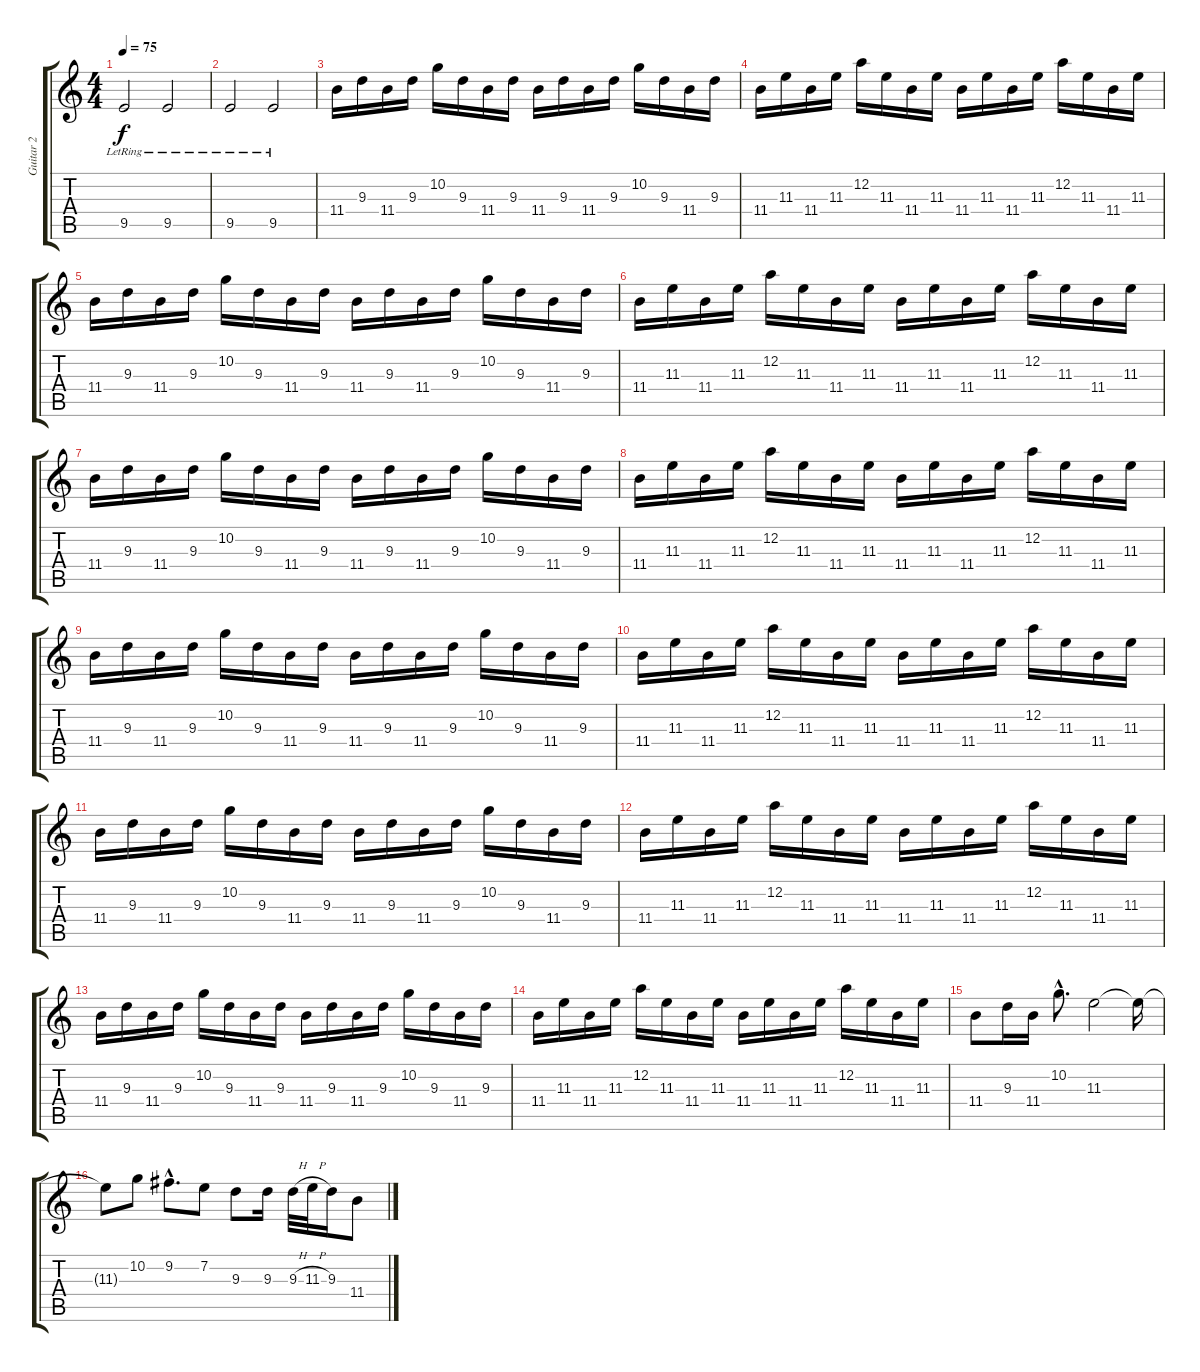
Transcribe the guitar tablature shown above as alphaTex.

\track ("Guitar 2" "Guitar 2") {instrument electricguitarclean}
\staff {score tabs}
\tuning (D4 A3 F3 C3 G2 C2) {hide}
\ts (4 4)
\tempo 75
\clef g2
\ks c
9.5{lr}.2{dy f instrument electricguitarclean} 9.5{lr}.2 |
9.5{lr}.2 9.5{lr}.2 |
11.4.16 9.3.16 11.4.16 9.3.16 10.2.16 9.3.16 11.4.16 9.3.16 11.4.16 9.3.16 11.4.16 9.3.16 10.2.16 9.3.16 11.4.16 9.3.16 |
11.4.16 11.3.16 11.4.16 11.3.16 12.2.16 11.3.16 11.4.16 11.3.16 11.4.16 11.3.16 11.4.16 11.3.16 12.2.16 11.3.16 11.4.16 11.3.16 |
11.4.16 9.3.16 11.4.16 9.3.16 10.2.16 9.3.16 11.4.16 9.3.16 11.4.16 9.3.16 11.4.16 9.3.16 10.2.16 9.3.16 11.4.16 9.3.16 |
11.4.16 11.3.16 11.4.16 11.3.16 12.2.16 11.3.16 11.4.16 11.3.16 11.4.16 11.3.16 11.4.16 11.3.16 12.2.16 11.3.16 11.4.16 11.3.16 |
11.4.16 9.3.16 11.4.16 9.3.16 10.2.16 9.3.16 11.4.16 9.3.16 11.4.16 9.3.16 11.4.16 9.3.16 10.2.16 9.3.16 11.4.16 9.3.16 |
11.4.16 11.3.16 11.4.16 11.3.16 12.2.16 11.3.16 11.4.16 11.3.16 11.4.16 11.3.16 11.4.16 11.3.16 12.2.16 11.3.16 11.4.16 11.3.16 |
11.4.16 9.3.16 11.4.16 9.3.16 10.2.16 9.3.16 11.4.16 9.3.16 11.4.16 9.3.16 11.4.16 9.3.16 10.2.16 9.3.16 11.4.16 9.3.16 |
11.4.16 11.3.16 11.4.16 11.3.16 12.2.16 11.3.16 11.4.16 11.3.16 11.4.16 11.3.16 11.4.16 11.3.16 12.2.16 11.3.16 11.4.16 11.3.16 |
11.4.16 9.3.16 11.4.16 9.3.16 10.2.16 9.3.16 11.4.16 9.3.16 11.4.16 9.3.16 11.4.16 9.3.16 10.2.16 9.3.16 11.4.16 9.3.16 |
11.4.16 11.3.16 11.4.16 11.3.16 12.2.16 11.3.16 11.4.16 11.3.16 11.4.16 11.3.16 11.4.16 11.3.16 12.2.16 11.3.16 11.4.16 11.3.16 |
11.4.16 9.3.16 11.4.16 9.3.16 10.2.16 9.3.16 11.4.16 9.3.16 11.4.16 9.3.16 11.4.16 9.3.16 10.2.16 9.3.16 11.4.16 9.3.16 |
11.4.16 11.3.16 11.4.16 11.3.16 12.2.16 11.3.16 11.4.16 11.3.16 11.4.16 11.3.16 11.4.16 11.3.16 12.2.16 11.3.16 11.4.16 11.3.16 |
11.4.8 9.3.16 11.4.16 10.2{hac}.8{d} 11.3.2 11.3{t}.16 |
11.3{t}.8 10.2.8 9.2{hac}.8{d} 7.2.8 9.3.8 9.3.16 9.3{h}.32 11.3{h}.32 9.3.16 11.4.8
